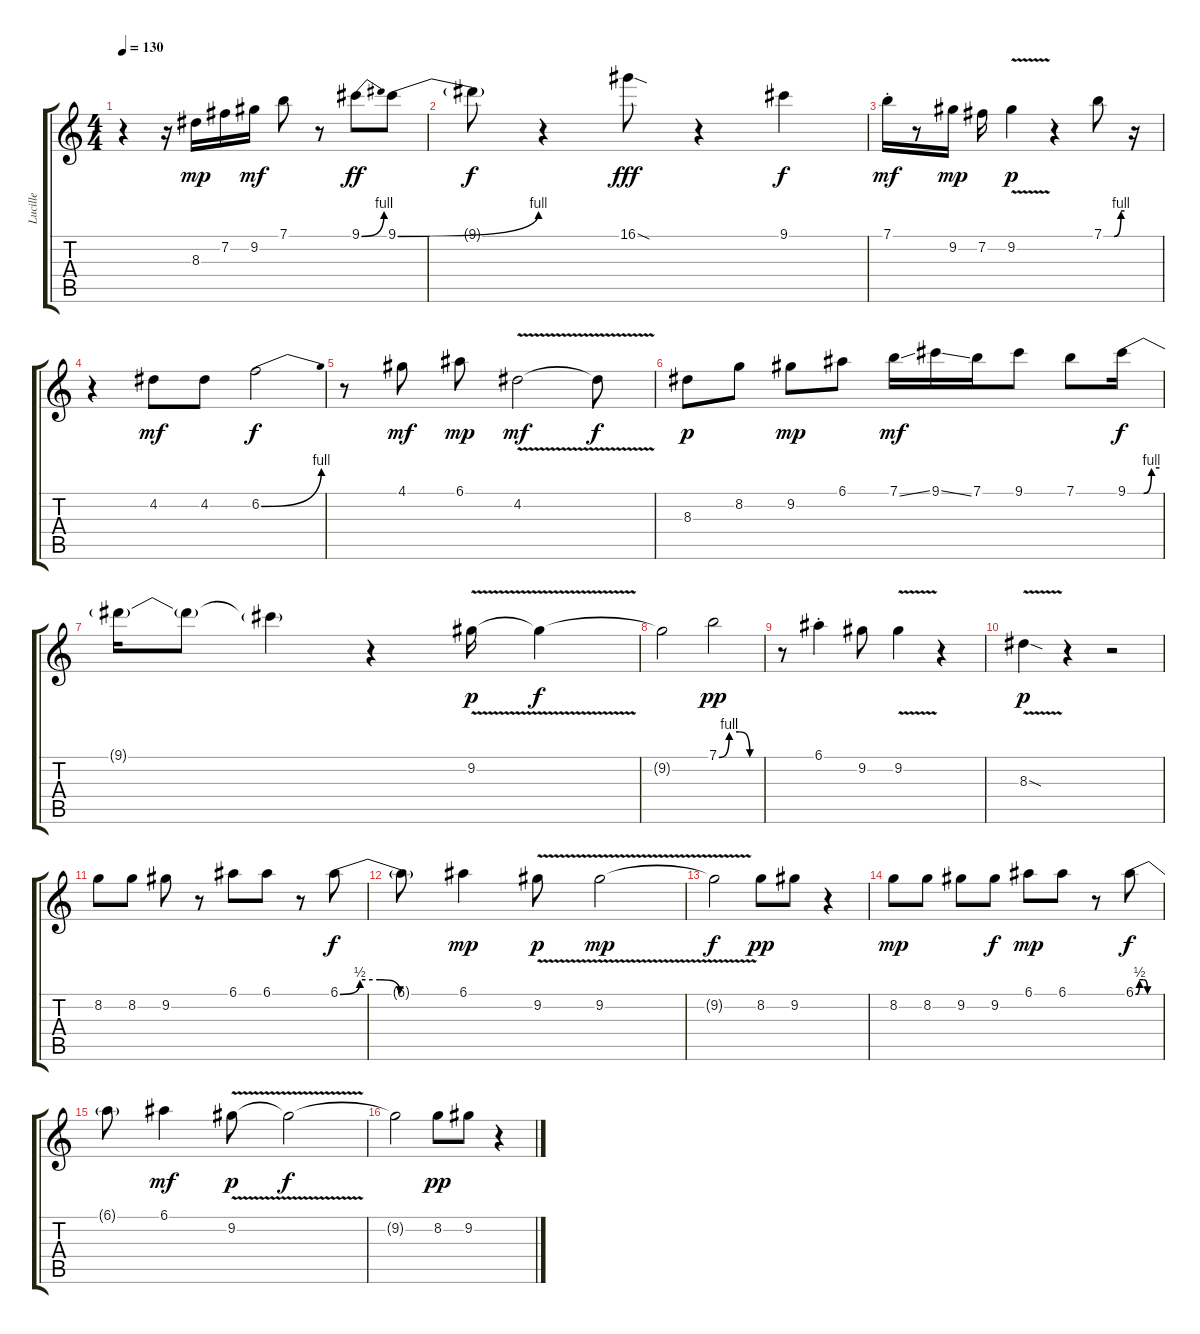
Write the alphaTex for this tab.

\track ("Lucille" "Lucille") {instrument electricguitarclean}
\staff {score tabs}
\tuning (E4 B3 G3 D3 A2 E2) {hide}
\ts (4 4)
\tempo 130
\clef g2
\ks c
r.4{dy p} r.16 8.3.16{dy mp} 7.2.16 9.2.16{dy mf} 7.1.8 r.8 9.1{be (bend 0 0 60 4)}.8{dy ff} 9.1{be (bend 0 0 60 4)}.8 |
9.1{t}.8{dy f} r.4 16.1{sod}.8{dy fff} r.4 9.1.4{dy f} |
7.1{st}.16{dy mf} r.8 9.2.16{dy mp} 7.2.16 9.2{v}.4{dy p} r.4 7.1{be (custom 0 0 30 0 50 4 60 4)}.8 r.16 |
r.4 4.2.8{dy mf} 4.2.8 6.2{be (bend 0 0 60 4)}.2{dy f} |
r.8 4.1.8{dy mf} 6.1.8{dy mp} 4.2{v}.2{dy mf} 4.2{t}.8{dy f} |
8.3.8{dy p} 8.2.8 9.2.8{dy mp} 6.1.8 7.1{ss}.16{dy mf} 9.1{ss}.16 7.1.16 9.1.8 7.1.8 9.1{be (custom 0 0 30 0 45 4 60 4)}.16{dy f} |
9.1{t}.16 9.1{t}.8 9.1{t}.4 r.4 9.2{v}.16{dy p} 9.2{t}.4{dy f} |
9.2{t}.2 7.1{be (custom 0 0 15 4 30 4 45 0 60 0)}.2{dy pp} |
r.8 6.1{st}.4 9.2.8 9.2{v}.4 r.4 |
8.3{v sod}.4{dy p} r.4 r.2 |
8.2.8 8.2.8 9.2.8 r.8 6.1.8 6.1.8 r.8 6.1{be (custom 0 0 10 2 20 2 30 0 60 0)}.8{dy f} |
6.1{t}.8 6.1.4{dy mp} 9.2{v}.8{dy p} 9.2{v}.2{dy mp} |
9.2{t}.2{dy f} 8.2.8{dy pp} 9.2.8 r.4 |
8.2.8{dy mp} 8.2.8 9.2.8 9.2.8{dy f} 6.1.8{dy mp} 6.1.8 r.8 6.1{be (custom 0 0 10 2 20 2 30 0 60 0)}.8{dy f} |
6.1{t}.8 6.1.4{dy mf} 9.2{v}.8{dy p} 9.2{t}.2{dy f} |
9.2{t}.2 8.2.8{dy pp} 9.2.8 r.4
